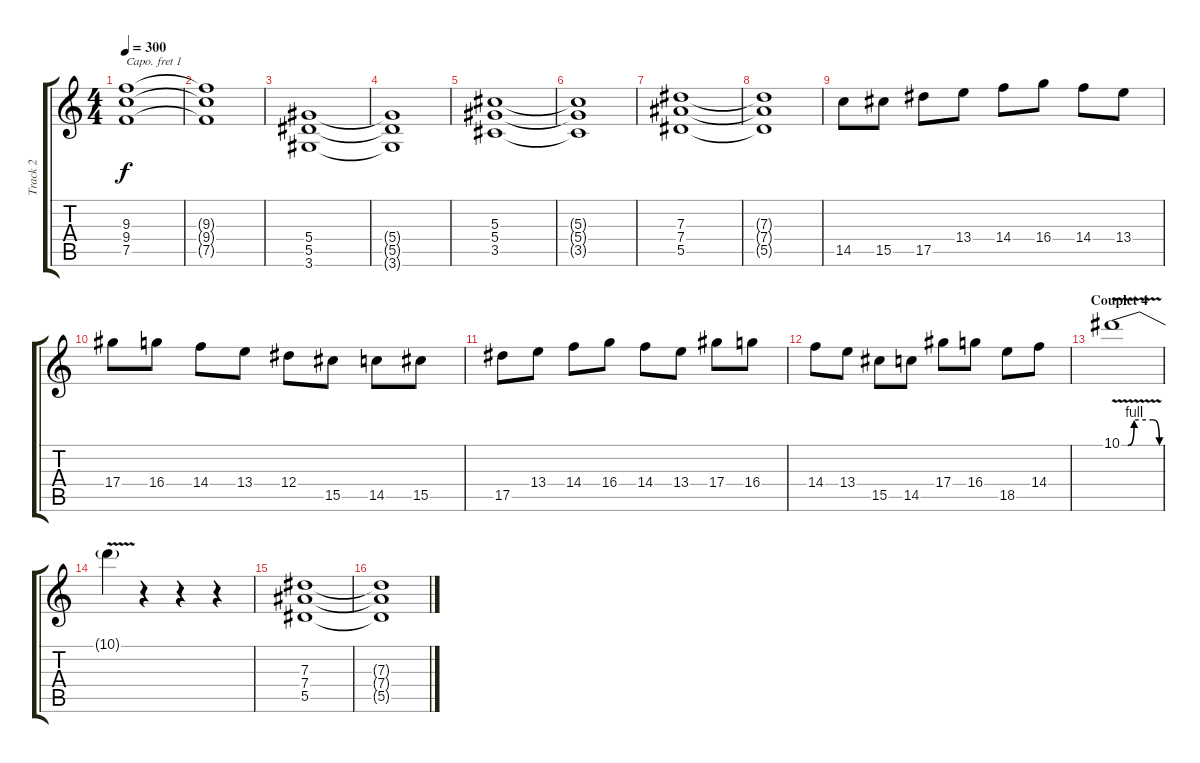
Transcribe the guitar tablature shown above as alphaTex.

\track ("Track 2" "Track 2") {instrument distortionguitar}
\staff {score tabs}
\capo 1
\tuning (E4 B3 G3 D3 A2 E2) {hide}
\ts (4 4)
\tempo 300
\clef g2
\ks c
(9.3 9.4 7.5).1{dy f} |
(9.3{t} 9.4{t} 7.5{t}).1 |
(5.4 5.5 3.6).1 |
(5.4{t} 5.5{t} 3.6{t}).1 |
(5.3 5.4 3.5).1 |
(5.3{t} 5.4{t} 3.5{t}).1 |
(7.3 7.4 5.5).1 |
(7.3{t} 7.4{t} 5.5{t}).1 |
14.5.8 15.5.8 17.5.8 13.4.8 14.4.8 16.4.8 14.4.8 13.4.8 |
17.4.8 16.4.8 14.4.8 13.4.8 12.4.8 15.5.8 14.5.8 15.5.8 |
17.5.8 13.4.8 14.4.8 16.4.8 14.4.8 13.4.8 17.4.8 16.4.8 |
14.4.8 13.4.8 15.5.8 14.5.8 17.4.8 16.4.8 18.5.8 14.4.8 |
\section ("" "Couplet 4")
10.1{be (custom 0 0 10 0 20 4 50 4 60 0) v}.1 |
10.1{t}.4 r.4 r.4 r.4 |
(7.3 7.4 5.5).1 |
(7.3{t} 7.4{t} 5.5{t}).1
